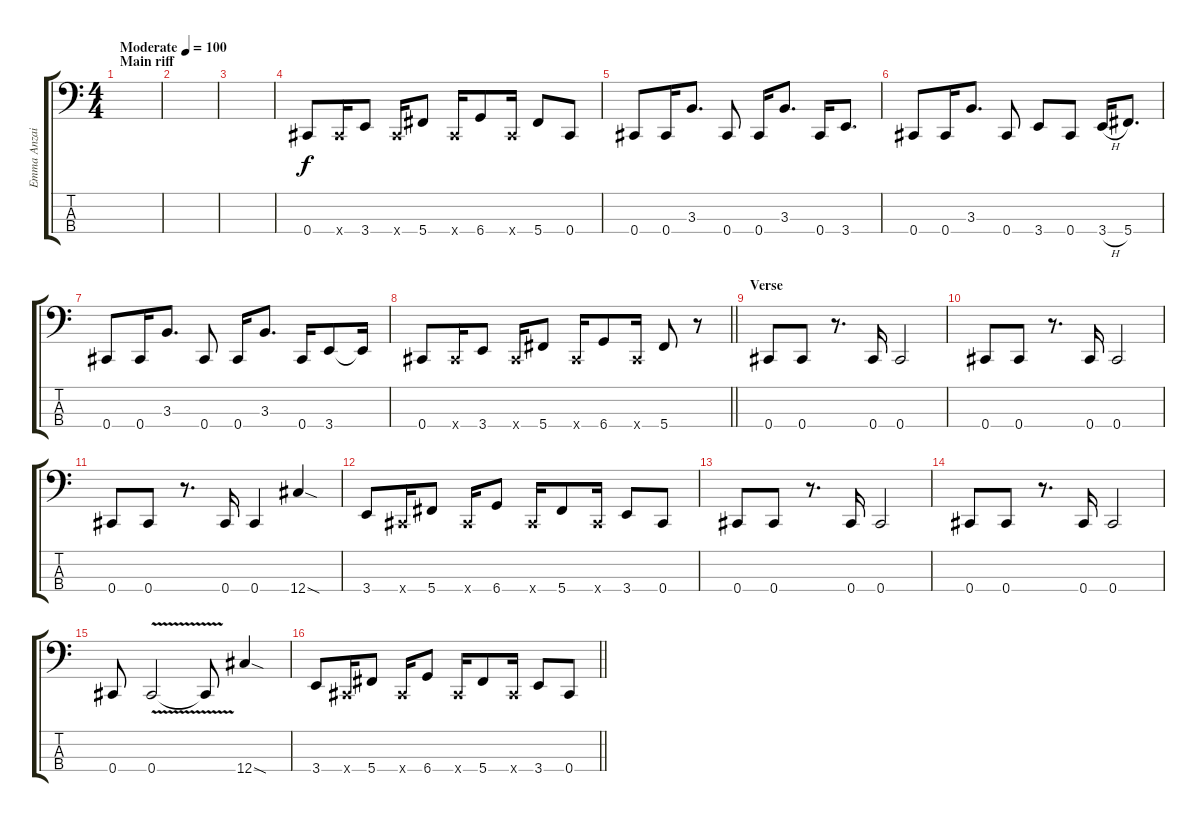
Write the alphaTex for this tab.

\track ("Emma Anzai" "Emma Anzai") {instrument electricbassfinger}
\staff {score tabs}
\tuning (Gb2 Db2 Ab1 Db1) {hide}
\ts (4 4)
\section ("" "Main riff")
\tempo (100 "Moderate")
\clef f4
\ks c
|
|
|
0.4.8 0.4{x}.16 3.4.8 0.4{x}.16 5.4.8 0.4{x}.16 6.4.8 0.4{x}.16 5.4.8 0.4.8 |
0.4.8 0.4.16 3.3.8{d} 0.4.8 0.4.16 3.3.8{d} 0.4.16 3.4.8{d} |
0.4.8 0.4.16 3.3.8{d} 0.4.8 3.4.8 0.4.8 3.4{h}.16 5.4.8{d} |
0.4.8 0.4.16 3.3.8{d} 0.4.8 0.4.16 3.3.8{d} 0.4.16 3.4.8 3.4{t}.16 |
\barLineRight lightlight
0.4.8 0.4{x}.16 3.4.8 0.4{x}.16 5.4.8 0.4{x}.16 6.4.8 0.4{x}.16 5.4.8 r.8 |
\section ("" "Verse")
0.4.8 0.4.8 r.8{d} 0.4.16 0.4.2 |
0.4.8 0.4.8 r.8{d} 0.4.16 0.4.2 |
0.4.8 0.4.8 r.8{d} 0.4.16 0.4.4 12.4{sod}.4 |
3.4.8 0.4{x}.16 5.4.8 0.4{x}.16 6.4.8 0.4{x}.16 5.4.8 0.4{x}.16 3.4.8 0.4.8 |
0.4.8 0.4.8 r.8{d} 0.4.16 0.4.2 |
0.4.8 0.4.8 r.8{d} 0.4.16 0.4.2 |
0.4.8 0.4{v}.2 0.4{t}.8 12.4{sod}.4 |
\barLineRight lightlight
3.4.8 0.4{x}.16 5.4.8 0.4{x}.16 6.4.8 0.4{x}.16 5.4.8 0.4{x}.16 3.4.8 0.4.8
